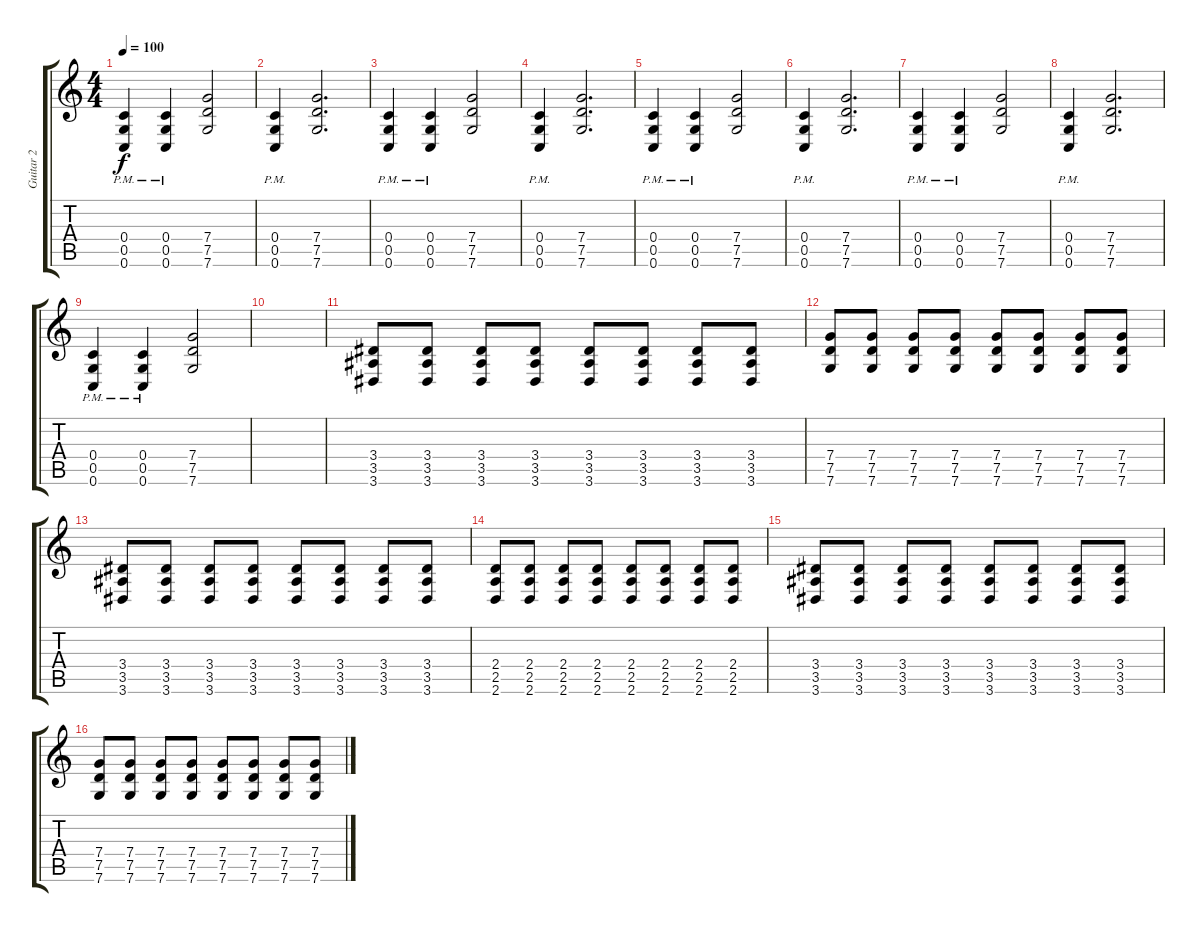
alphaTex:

\track ("Guitar 2" "Guitar 2") {instrument overdrivenguitar}
\staff {score tabs}
\tuning (D4 A3 F3 C3 G2 C2) {hide}
\ts (4 4)
\tempo 100
\clef g2
\ks c
(0.4 0.5{pm} 0.6).4{dy f} (0.4 0.5{pm} 0.6).4 (7.4 7.5 7.6).2 |
(0.4 0.5{pm} 0.6).4 (7.4 7.5 7.6).2{d} |
(0.4 0.5{pm} 0.6).4 (0.4 0.5{pm} 0.6).4 (7.4 7.5 7.6).2 |
(0.4 0.5{pm} 0.6).4 (7.4 7.5 7.6).2{d} |
(0.4 0.5{pm} 0.6).4 (0.4 0.5{pm} 0.6).4 (7.4 7.5 7.6).2 |
(0.4 0.5{pm} 0.6).4 (7.4 7.5 7.6).2{d} |
(0.4 0.5{pm} 0.6).4 (0.4 0.5{pm} 0.6).4 (7.4 7.5 7.6).2 |
(0.4 0.5{pm} 0.6).4 (7.4 7.5 7.6).2{d} |
(0.4 0.5{pm} 0.6).4 (0.4 0.5{pm} 0.6).4 (7.4 7.5 7.6).2 |
|
(3.4 3.5 3.6).8 (3.4 3.5 3.6).8 (3.4 3.5 3.6).8 (3.4 3.5 3.6).8 (3.4 3.5 3.6).8 (3.4 3.5 3.6).8 (3.4 3.5 3.6).8 (3.4 3.5 3.6).8 |
(7.4 7.5 7.6).8 (7.4 7.5 7.6).8 (7.4 7.5 7.6).8 (7.4 7.5 7.6).8 (7.4 7.5 7.6).8 (7.4 7.5 7.6).8 (7.4 7.5 7.6).8 (7.4 7.5 7.6).8 |
(3.4 3.5 3.6).8 (3.4 3.5 3.6).8 (3.4 3.5 3.6).8 (3.4 3.5 3.6).8 (3.4 3.5 3.6).8 (3.4 3.5 3.6).8 (3.4 3.5 3.6).8 (3.4 3.5 3.6).8 |
(2.4 2.5 2.6).8 (2.4 2.5 2.6).8 (2.4 2.5 2.6).8 (2.4 2.5 2.6).8 (2.4 2.5 2.6).8 (2.4 2.5 2.6).8 (2.4 2.5 2.6).8 (2.4 2.5 2.6).8 |
(3.4 3.5 3.6).8 (3.4 3.5 3.6).8 (3.4 3.5 3.6).8 (3.4 3.5 3.6).8 (3.4 3.5 3.6).8 (3.4 3.5 3.6).8 (3.4 3.5 3.6).8 (3.4 3.5 3.6).8 |
(7.4 7.5 7.6).8 (7.4 7.5 7.6).8 (7.4 7.5 7.6).8 (7.4 7.5 7.6).8 (7.4 7.5 7.6).8 (7.4 7.5 7.6).8 (7.4 7.5 7.6).8 (7.4 7.5 7.6).8
